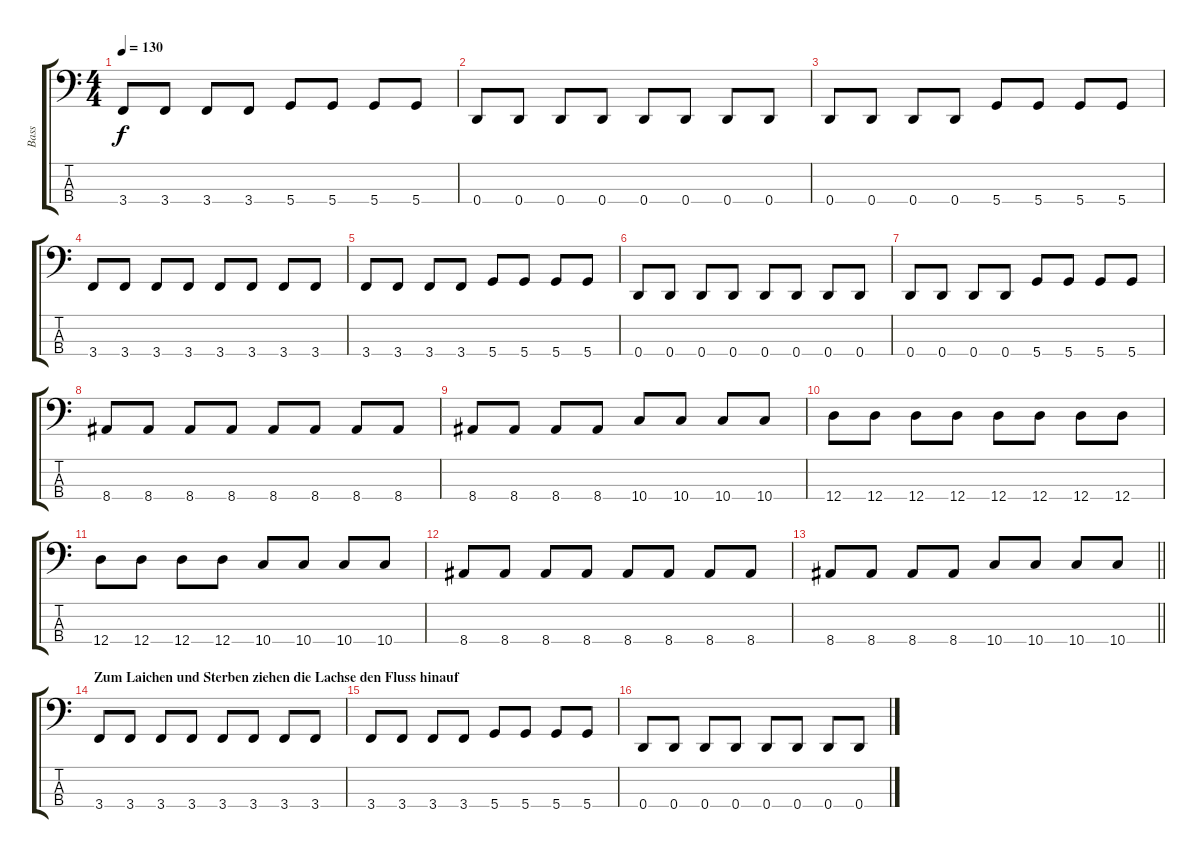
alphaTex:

\track ("Bass" "Bass") {instrument electricbasspick}
\staff {score tabs}
\tuning (G2 D2 A1 D1) {hide}
\ts (4 4)
\tempo 130
\clef f4
\ks c
3.4.8{dy f} 3.4.8 3.4.8 3.4.8 5.4.8 5.4.8 5.4.8 5.4.8 |
0.4.8 0.4.8 0.4.8 0.4.8 0.4.8 0.4.8 0.4.8 0.4.8 |
0.4.8 0.4.8 0.4.8 0.4.8 5.4.8 5.4.8 5.4.8 5.4.8 |
3.4.8 3.4.8 3.4.8 3.4.8 3.4.8 3.4.8 3.4.8 3.4.8 |
3.4.8 3.4.8 3.4.8 3.4.8 5.4.8 5.4.8 5.4.8 5.4.8 |
0.4.8 0.4.8 0.4.8 0.4.8 0.4.8 0.4.8 0.4.8 0.4.8 |
0.4.8 0.4.8 0.4.8 0.4.8 5.4.8 5.4.8 5.4.8 5.4.8 |
8.4.8 8.4.8 8.4.8 8.4.8 8.4.8 8.4.8 8.4.8 8.4.8 |
8.4.8 8.4.8 8.4.8 8.4.8 10.4.8 10.4.8 10.4.8 10.4.8 |
12.4.8 12.4.8 12.4.8 12.4.8 12.4.8 12.4.8 12.4.8 12.4.8 |
12.4.8 12.4.8 12.4.8 12.4.8 10.4.8 10.4.8 10.4.8 10.4.8 |
8.4.8 8.4.8 8.4.8 8.4.8 8.4.8 8.4.8 8.4.8 8.4.8 |
\barLineRight lightlight
8.4.8 8.4.8 8.4.8 8.4.8 10.4.8 10.4.8 10.4.8 10.4.8 |
\section ("" "Zum Laichen und Sterben ziehen die Lachse den Fluss hinauf")
3.4.8 3.4.8 3.4.8 3.4.8 3.4.8 3.4.8 3.4.8 3.4.8 |
3.4.8 3.4.8 3.4.8 3.4.8 5.4.8 5.4.8 5.4.8 5.4.8 |
0.4.8 0.4.8 0.4.8 0.4.8 0.4.8 0.4.8 0.4.8 0.4.8
